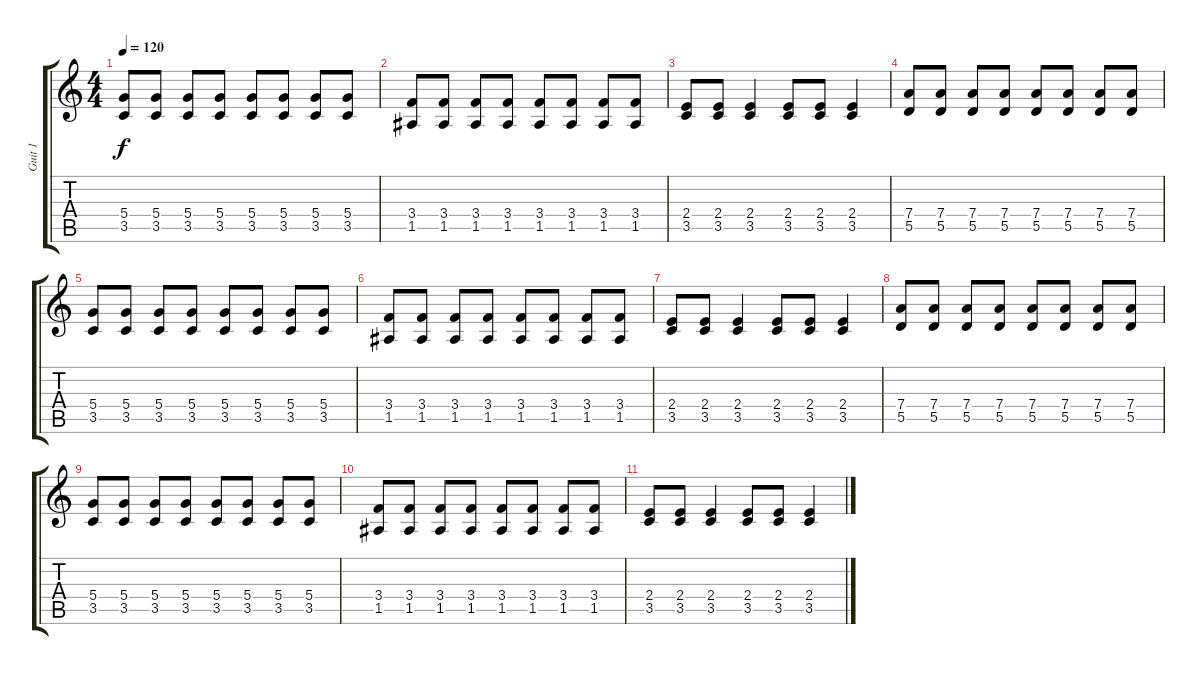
\track ("Guit 1" "Guit 1") {instrument electricguitarmuted}
\staff {score tabs}
\tuning (E4 B3 G3 D3 A2 E2) {hide}
\ts (4 4)
\tempo 120
\clef g2
\ks c
(5.4 3.5).8{dy f} (5.4 3.5).8 (5.4 3.5).8 (5.4 3.5).8 (5.4 3.5).8 (5.4 3.5).8 (5.4 3.5).8 (5.4 3.5).8 |
(3.4 1.5).8 (3.4 1.5).8 (3.4 1.5).8 (3.4 1.5).8 (3.4 1.5).8 (3.4 1.5).8 (3.4 1.5).8 (3.4 1.5).8 |
(2.4 3.5).8 (2.4 3.5).8 (2.4 3.5).4 (2.4 3.5).8 (2.4 3.5).8 (2.4 3.5).4 |
(7.4 5.5).8 (7.4 5.5).8 (7.4 5.5).8 (7.4 5.5).8 (7.4 5.5).8 (7.4 5.5).8 (7.4 5.5).8 (7.4 5.5).8 |
(5.4 3.5).8 (5.4 3.5).8 (5.4 3.5).8 (5.4 3.5).8 (5.4 3.5).8 (5.4 3.5).8 (5.4 3.5).8 (5.4 3.5).8 |
(3.4 1.5).8 (3.4 1.5).8 (3.4 1.5).8 (3.4 1.5).8 (3.4 1.5).8 (3.4 1.5).8 (3.4 1.5).8 (3.4 1.5).8 |
(2.4 3.5).8 (2.4 3.5).8 (2.4 3.5).4 (2.4 3.5).8 (2.4 3.5).8 (2.4 3.5).4 |
(7.4 5.5).8 (7.4 5.5).8 (7.4 5.5).8 (7.4 5.5).8 (7.4 5.5).8 (7.4 5.5).8 (7.4 5.5).8 (7.4 5.5).8 |
(5.4 3.5).8 (5.4 3.5).8 (5.4 3.5).8 (5.4 3.5).8 (5.4 3.5).8 (5.4 3.5).8 (5.4 3.5).8 (5.4 3.5).8 |
(3.4 1.5).8 (3.4 1.5).8 (3.4 1.5).8 (3.4 1.5).8 (3.4 1.5).8 (3.4 1.5).8 (3.4 1.5).8 (3.4 1.5).8 |
(2.4 3.5).8 (2.4 3.5).8 (2.4 3.5).4 (2.4 3.5).8 (2.4 3.5).8 (2.4 3.5).4
